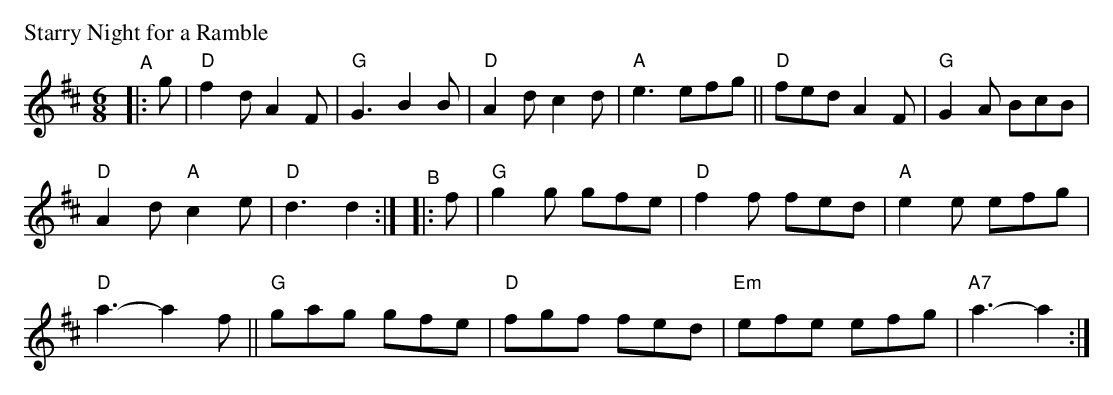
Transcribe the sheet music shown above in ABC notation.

X:1
M: 6/8
L: 1/8
P: Starry Night for a Ramble
K: D
"^A"|: g | "D"f2d A2F | "G"G3 B2B | "D"A2d c2d | "A"e3 efg || "D"fed A2F | "G"G2A BcB |
"D"A2d "A"c2e | "D"d3 d2 :| "^B"|: f | "G"g2g gfe | "D"f2f fed | "A"e2e efg |
"D"a3- a2f || "G"gag gfe | "D"fgf fed | "Em"efe efg | "A7"a3- a2 :|
